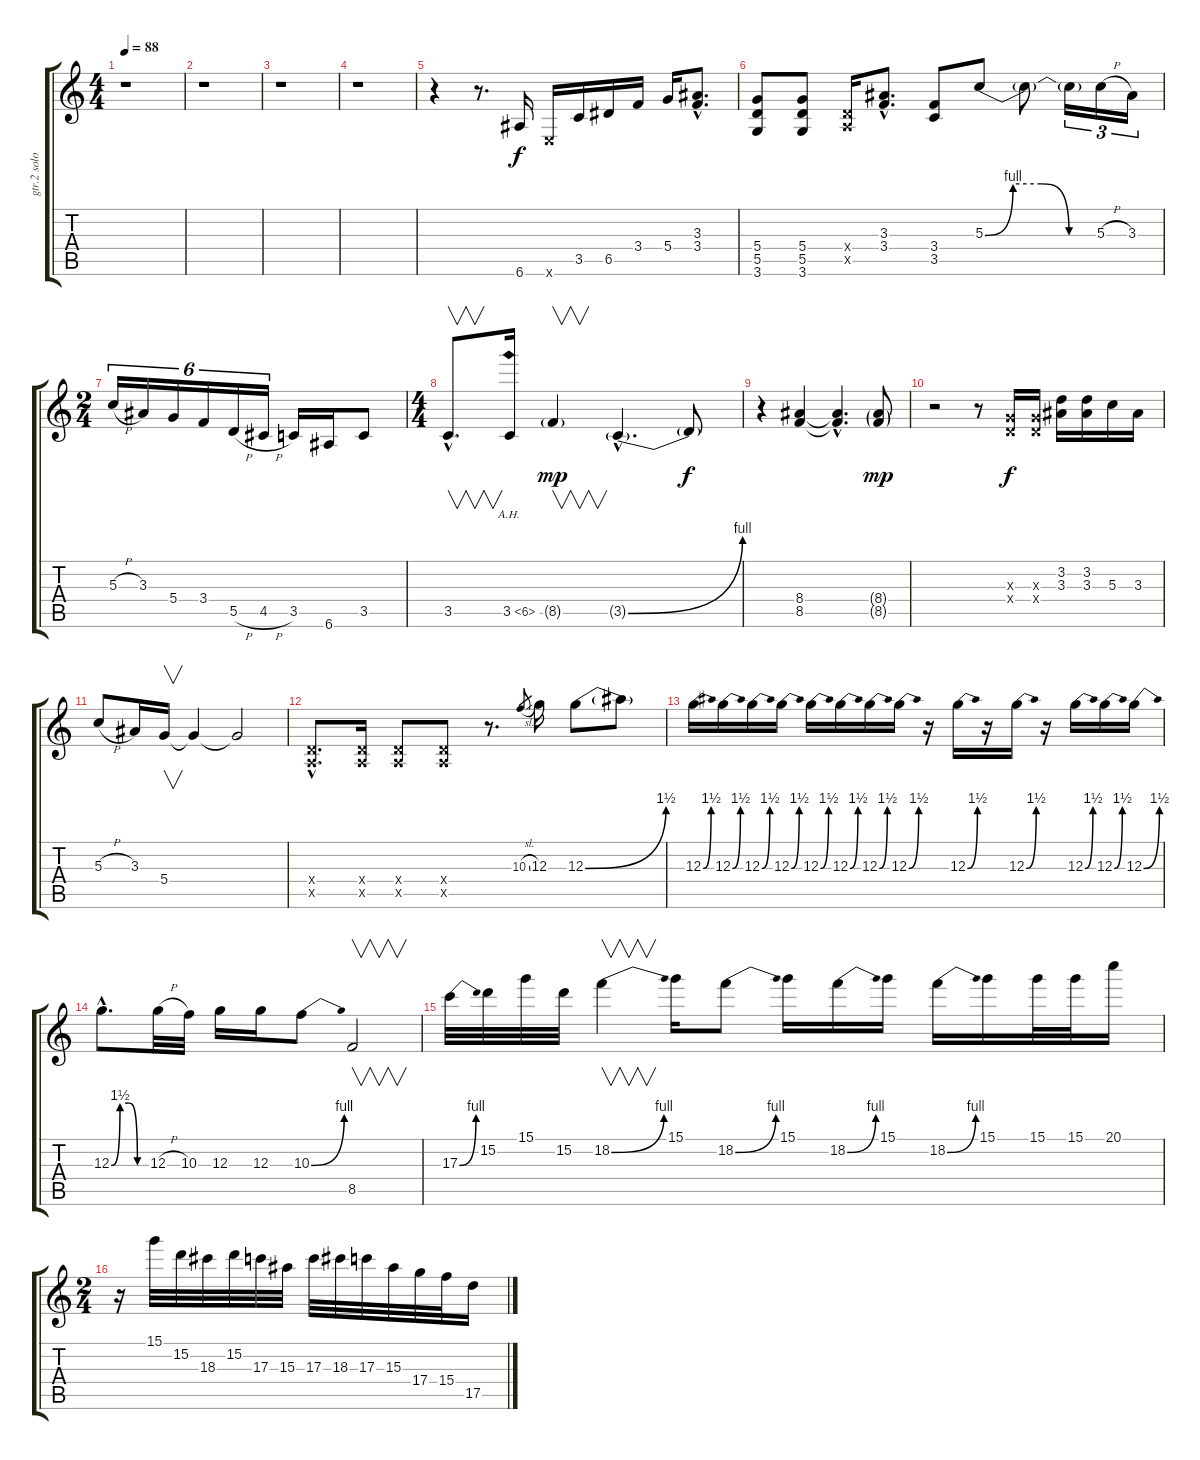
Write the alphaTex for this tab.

\track ("gtr.2 solo" "gtr.2 solo") {instrument distortionguitar}
\staff {score tabs}
\tuning (E4 B3 G3 D3 A2 E2) {hide}
\ts (4 4)
\tempo 88
\clef g2
\ks c
r.1{dy f} |
r.1 |
r.1 |
r.1 |
r.4 r.8{d} 6.6.16 0.6{x}.16 3.5.16 6.5.16 3.4.16 5.4.16 (3.3{hac} 3.4{hac}).8{d} |
(5.4 5.5 3.6).8 (5.4 5.5 3.6).8 (0.4{x} 0.5{x}).16 (3.3{hac} 3.4{hac}).8{d} (3.4 3.5).8 5.3{be (custom 0 0 15 4 30 4 45 0 60 0)}.8 5.3{t}.8 5.3{t}.16{tu (3 2)} 5.3{h}.16{tu (3 2)} 3.3.16{tu (3 2)} |
\ts (2 4)
5.3{h}.16{tu (6 4)} 3.3.16{tu (6 4)} 5.4.16{tu (6 4)} 3.4.16{tu (6 4)} 5.5{h}.16{tu (6 4)} 4.5{h}.16{tu (6 4)} 3.5.16 6.6.16 3.5.8 |
\ts (4 4)
3.5{hac}.8{v d} 3.5{ah 3}.16 8.5{g}.4{v dy mp} 3.5{be (bend 0 0 60 4) g hac}.4{d} 3.5{t}.8{dy f} |
r.4 (8.4 8.5).4 (8.4{hac t} 8.5{hac t}).4{d} (8.4{g} 8.5{g}).8{dy mp} |
r.2 r.8 (0.3{x} 0.4{x}).16{dy f} (0.3{x} 0.4{x}).16 (3.2 3.3).16 (3.2 3.3).16 5.3.16 3.3.16 |
5.3{h}.8 3.3.16 5.4.16{v} 5.4{t}.4 5.4{t}.2 |
(0.4{hac x} 0.5{hac x}).8{d} (0.4{x} 0.5{x}).16 (0.4{x} 0.5{x}).8 (0.4{x} 0.5{x}).8 r.8{d} 10.3{sl}.8{gr} 12.3.16 12.3{be (bend 0 0 60 6)}.8 12.3{t}.8 |
12.3{be (bend 0 0 60 6)}.16 12.3{be (bend 0 0 60 6)}.16 12.3{be (bend 0 0 60 6)}.16 12.3{be (bend 0 0 60 6)}.16 12.3{be (bend 0 0 60 6)}.16 12.3{be (bend 0 0 60 6)}.16 12.3{be (bend 0 0 60 6)}.16 12.3{be (bend 0 0 60 6)}.16 r.16 12.3{be (bend 0 0 60 6)}.16 r.16 12.3{be (bend 0 0 60 6)}.16 r.16 12.3{be (bend 0 0 60 6)}.16 12.3{be (bend 0 0 60 6)}.16 12.3{be (bend 0 0 60 6)}.16 |
12.3{be (custom 0 0 15 6 30 6 45 0 60 0) hac}.8{d} 12.3{h}.32 10.3.32 12.3.16 12.3.16 10.3{be (bend 0 0 60 4)}.8 8.5.2{v} |
17.3{be (bend 0 0 60 4)}.32 15.2.32 15.1.32 15.2.32 18.2{be (bend 0 0 60 4)}.4{v} 15.1.16 18.2{be (bend 0 0 60 4)}.8 15.1.16 18.2{be (bend 0 0 60 4)}.16 15.1.16 18.2{be (bend 0 0 60 4)}.16 15.1.16 15.1.32 15.1.32 20.1.16 |
\ts (2 4)
r.16 15.1.32 15.2.32 18.3.32 15.2.32 17.3.32 15.3.32 17.3.32 18.3.32 17.3.32 15.3.32 17.4.32 15.4.32 17.5.16
